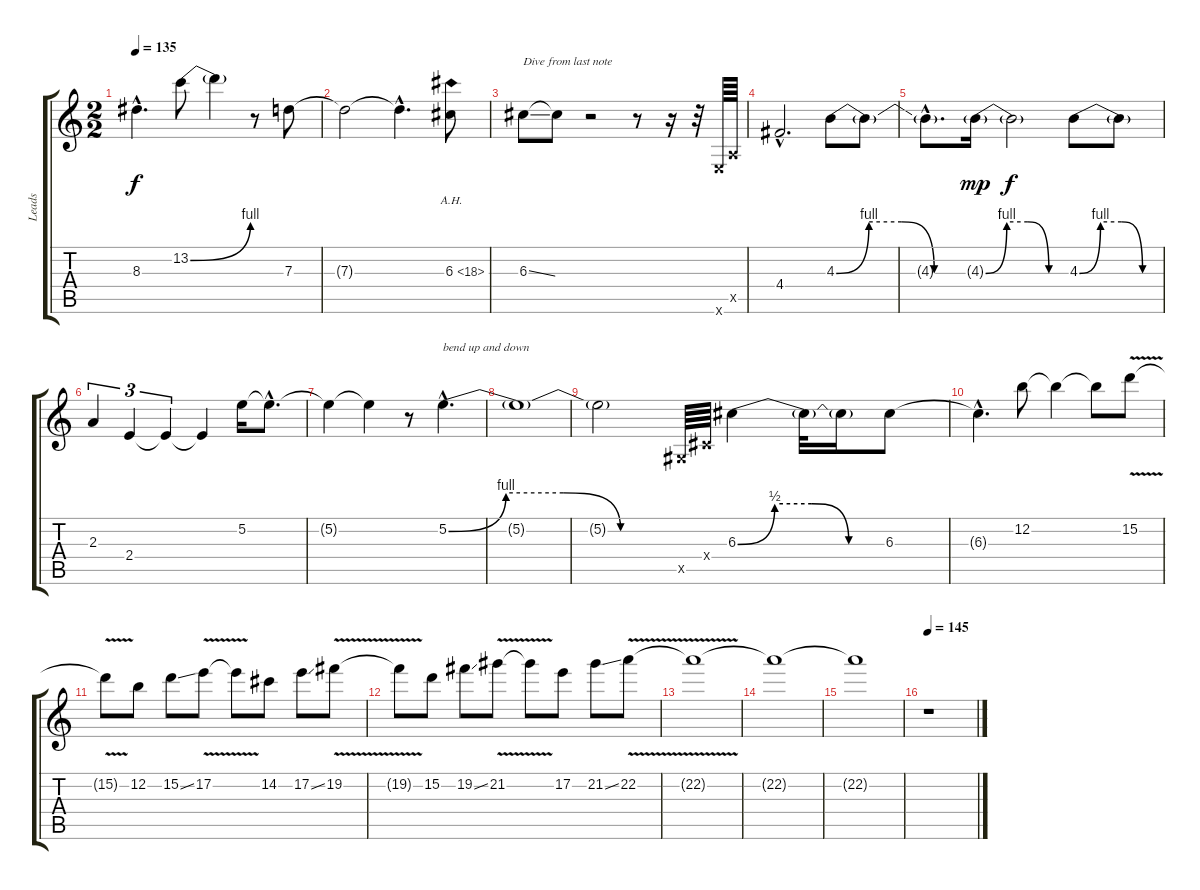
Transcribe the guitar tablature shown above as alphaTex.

\track ("Leads" "Leads") {instrument distortionguitar}
\staff {score tabs}
\tuning (E4 B3 G3 D3 A2 E2) {hide}
\ts (2 2)
\tempo 135
\clef g2
\ks c
8.3{hac t}.4{d dy f} 13.2{be (bend 0 0 60 4)}.8 13.2{t}.4 r.8 7.3.8 |
7.3{t}.2 7.3{hac t}.4{d} 6.3{ah 12}.8 |
6.3{ss}.8{txt "Dive from last note"} 6.3{t}.8 r.2 r.8 r.16 r.32 0.6{x}.64 0.5{x}.64 |
4.4{hac}.2{d} 4.3{be (custom 0 0 15 4 30 4 45 0 60 0)}.8 4.3{t}.8 |
4.3{hac t}.8{d} 4.3{be (custom 0 0 15 4 30 4 45 0 60 0) g}.16{dy mp} 4.3{t}.2{dy f} 4.3{be (custom 0 0 15 4 30 4 45 0 60 0)}.8 4.3{t}.8 |
2.3.4{tu (3 2)} 2.4.4{tu (3 2)} 2.4{t}.4{tu (3 2)} 2.4{t}.4 5.2.16 5.2{hac t}.8{d} |
5.2{t}.4 5.2{t}.4 r.8 5.2{be (custom 0 0 15 4 30 4 45 0 60 0) hac}.4{d txt "bend up and down"} |
5.2{t}.1 |
5.2{t}.2 -1.5{x}.64 -1.4{x}.64 6.3{be (custom 0 0 15 2 30 2 45 0 60 0)}.4 6.3{t}.32 6.3{t}.16 6.3.8 |
6.3{hac t}.4{d} 12.2.8 12.2{t}.4 12.2{t}.8 15.2{v}.8 |
15.2{t}.8 12.2.8 15.2{ss}.8 17.2{v}.8 17.2{t}.8 14.2.8 17.2{ss}.8 19.2{v}.8 |
19.2{t}.8 15.2.8 19.2{ss}.8 21.2{v}.8 21.2{t}.8 17.2.8 21.2{ss}.8 22.2{v}.8 |
22.2{t}.1 |
22.2{t}.1 |
22.2{t}.1 |
\tempo 145
r.1
